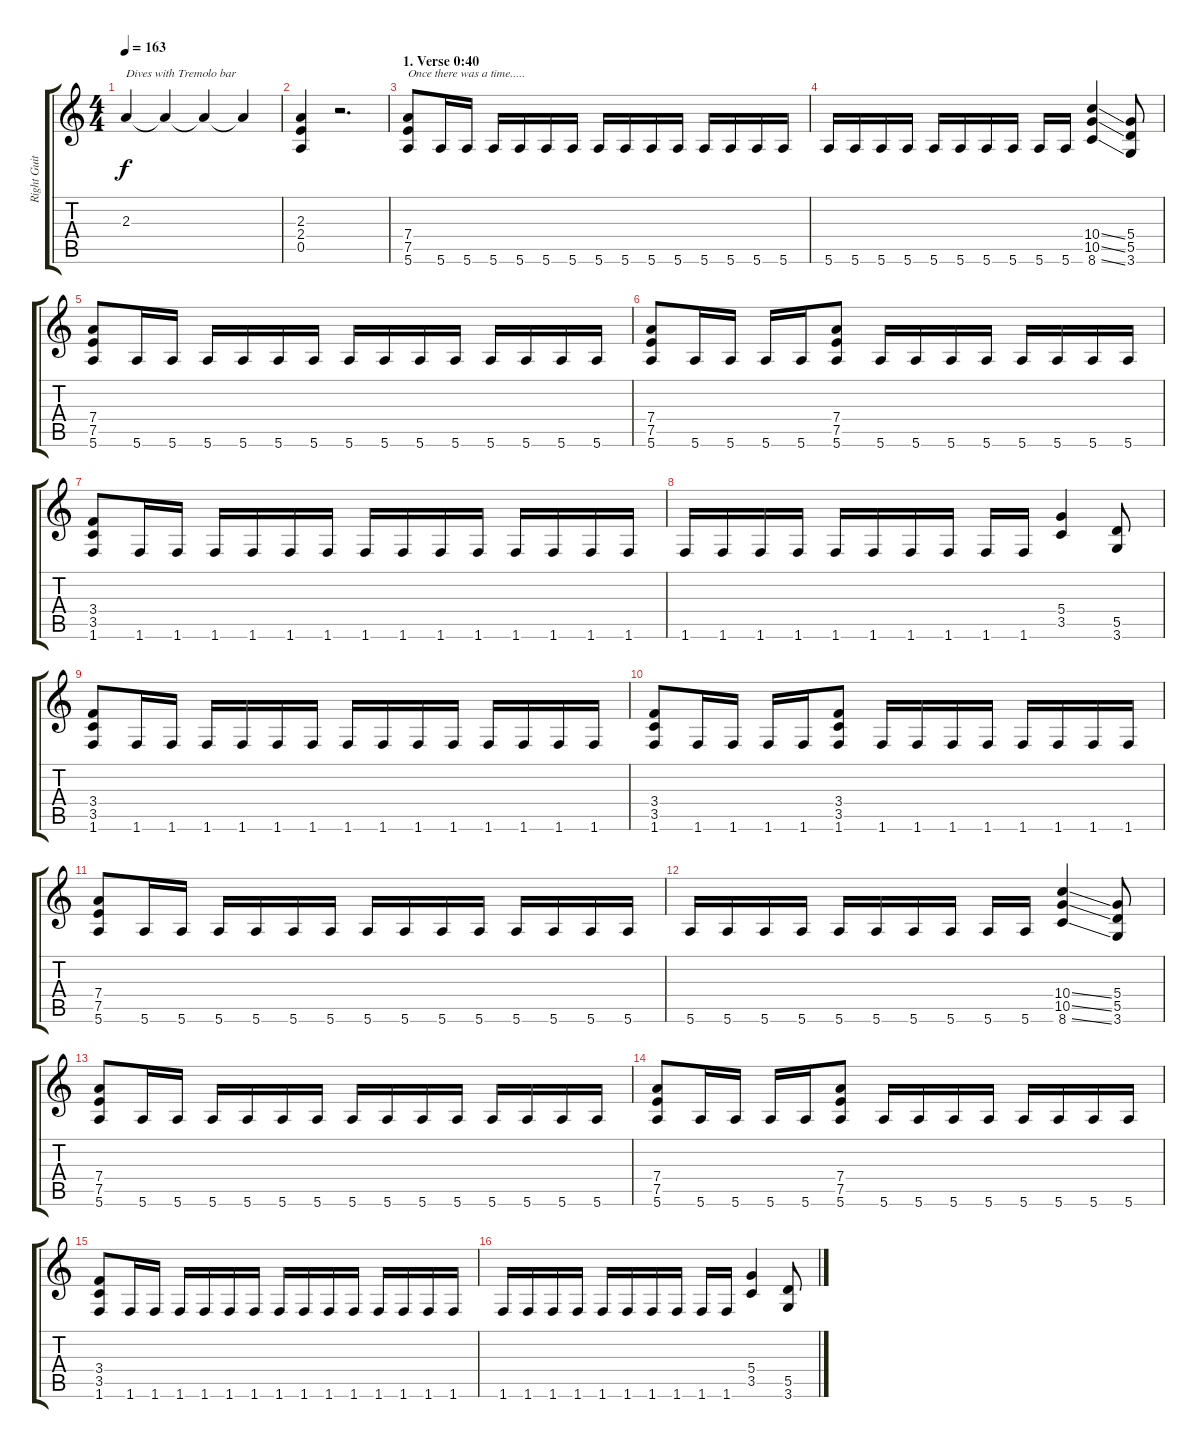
\track ("Right Guitar" "Right Guit") {instrument distortionguitar}
\staff {score tabs}
\tuning (E4 B3 G3 D3 A2 E2) {hide}
\ts (4 4)
\tempo 163
\clef g2
\ks c
2.3.4{txt "Dives with Tremolo bar" dy f} 2.3{t}.4 2.3{t}.4 2.3{t}.4 |
(2.3 2.4 0.5).4 r.2{d} |
\section ("" "1. Verse 0:40")
(7.4 7.5 5.6).8{txt "Once there was a time....."} 5.6.16 5.6.16 5.6.16 5.6.16 5.6.16 5.6.16 5.6.16 5.6.16 5.6.16 5.6.16 5.6.16 5.6.16 5.6.16 5.6.16 |
5.6.16 5.6.16 5.6.16 5.6.16 5.6.16 5.6.16 5.6.16 5.6.16 5.6.16 5.6.16 (10.4{ss} 10.5{ss} 8.6{ss}).4 (5.4 5.5 3.6).8 |
(7.4 7.5 5.6).8 5.6.16 5.6.16 5.6.16 5.6.16 5.6.16 5.6.16 5.6.16 5.6.16 5.6.16 5.6.16 5.6.16 5.6.16 5.6.16 5.6.16 |
(7.4 7.5 5.6).8 5.6.16 5.6.16 5.6.16 5.6.16 (7.4 7.5 5.6).8 5.6.16 5.6.16 5.6.16 5.6.16 5.6.16 5.6.16 5.6.16 5.6.16 |
(3.4 3.5 1.6).8 1.6.16 1.6.16 1.6.16 1.6.16 1.6.16 1.6.16 1.6.16 1.6.16 1.6.16 1.6.16 1.6.16 1.6.16 1.6.16 1.6.16 |
1.6.16 1.6.16 1.6.16 1.6.16 1.6.16 1.6.16 1.6.16 1.6.16 1.6.16 1.6.16 (5.4 3.5).4 (5.5 3.6).8 |
(3.4 3.5 1.6).8 1.6.16 1.6.16 1.6.16 1.6.16 1.6.16 1.6.16 1.6.16 1.6.16 1.6.16 1.6.16 1.6.16 1.6.16 1.6.16 1.6.16 |
(3.4 3.5 1.6).8 1.6.16 1.6.16 1.6.16 1.6.16 (3.4 3.5 1.6).8 1.6.16 1.6.16 1.6.16 1.6.16 1.6.16 1.6.16 1.6.16 1.6.16 |
(7.4 7.5 5.6).8{txt " "} 5.6.16 5.6.16 5.6.16 5.6.16 5.6.16 5.6.16 5.6.16 5.6.16 5.6.16 5.6.16 5.6.16 5.6.16 5.6.16 5.6.16 |
5.6.16 5.6.16 5.6.16 5.6.16 5.6.16 5.6.16 5.6.16 5.6.16 5.6.16 5.6.16 (10.4{ss} 10.5{ss} 8.6{ss}).4 (5.4 5.5 3.6).8 |
(7.4 7.5 5.6).8 5.6.16 5.6.16 5.6.16 5.6.16 5.6.16 5.6.16 5.6.16 5.6.16 5.6.16 5.6.16 5.6.16 5.6.16 5.6.16 5.6.16 |
(7.4 7.5 5.6).8 5.6.16 5.6.16 5.6.16 5.6.16 (7.4 7.5 5.6).8 5.6.16 5.6.16 5.6.16 5.6.16 5.6.16 5.6.16 5.6.16 5.6.16 |
(3.4 3.5 1.6).8 1.6.16 1.6.16 1.6.16 1.6.16 1.6.16 1.6.16 1.6.16 1.6.16 1.6.16 1.6.16 1.6.16 1.6.16 1.6.16 1.6.16 |
1.6.16 1.6.16 1.6.16 1.6.16 1.6.16 1.6.16 1.6.16 1.6.16 1.6.16 1.6.16 (5.4 3.5).4 (5.5 3.6).8
